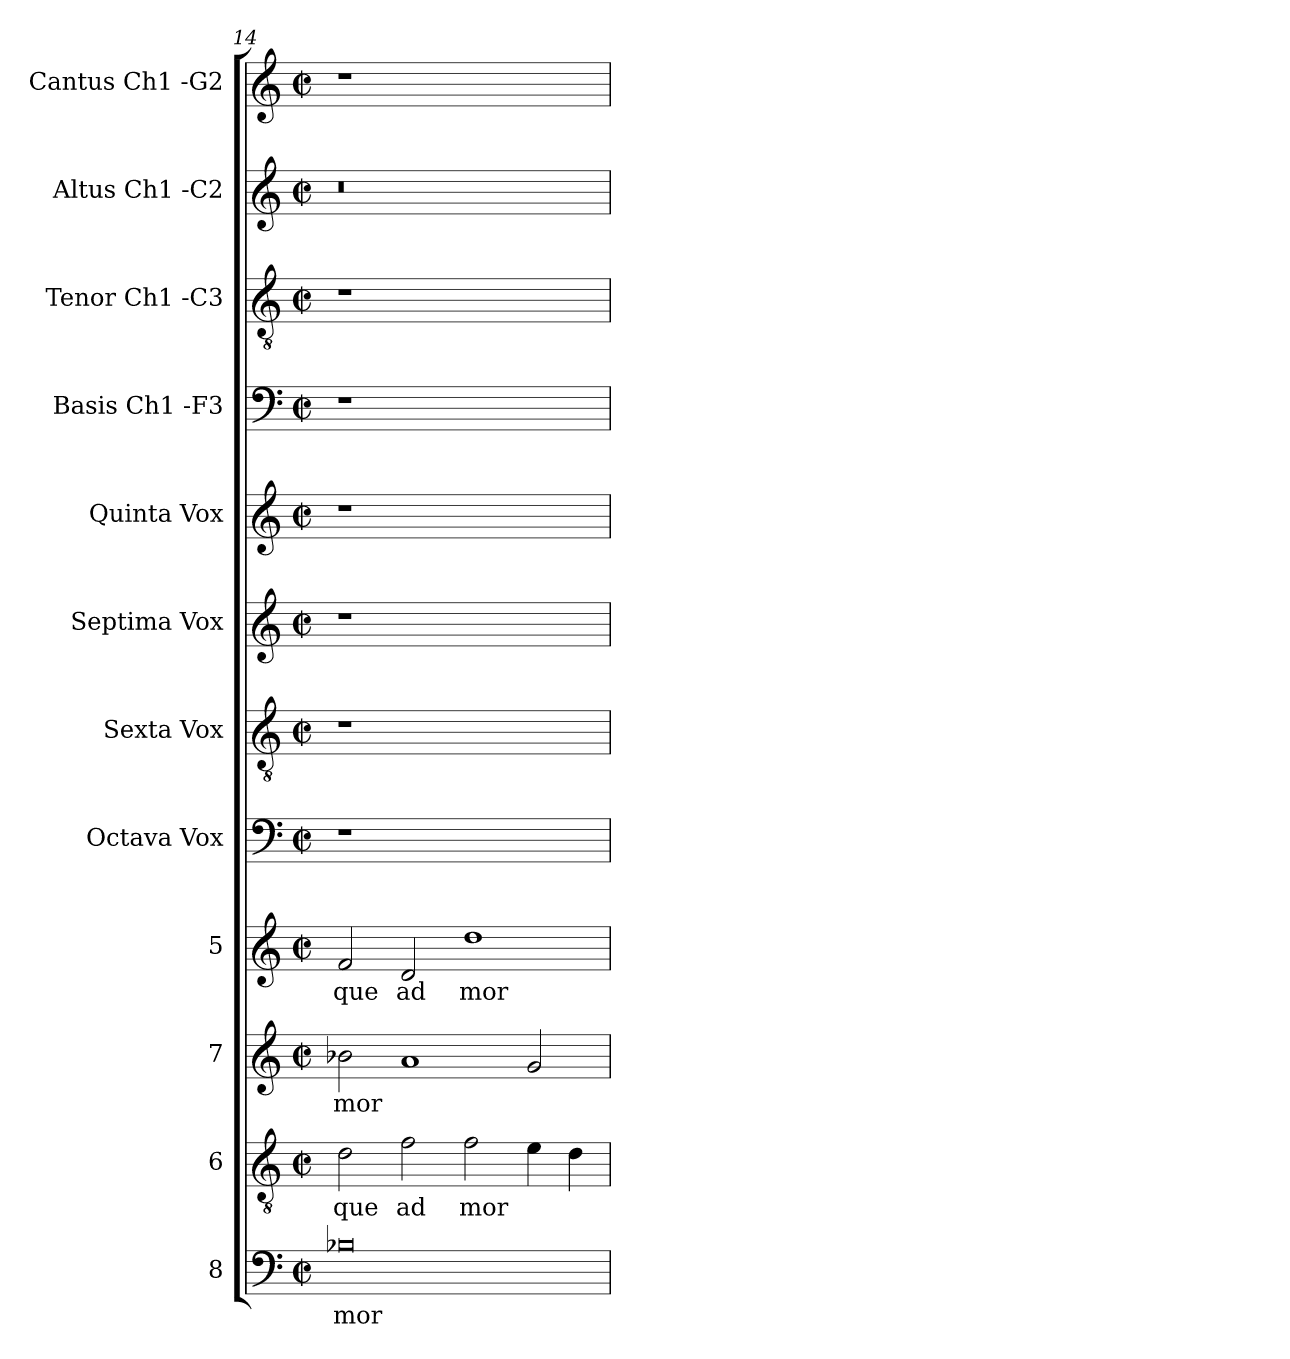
**kern	**text	**kern	**text	**kern	**text	**kern	**text	**kern	**kern	**kern	**kern	**kern	**kern	**kern	**kern
*part12	*part12	*part11	*part11	*part10	*part10	*part9	*part9	*part8	*part7	*part6	*part5	*part4	*part3	*part2	*part1
*staff12	*staff12	*staff11	*staff11	*staff10	*staff10	*staff9	*staff9	*staff8	*staff7	*staff6	*staff5	*staff4	*staff3	*staff2	*staff1
*I"8	*	*I"6	*	*I"7	*	*I"5	*	*I"Octava  Vox	*I"Sexta  Vox	*I"Septima  Vox	*I"Quinta  Vox	*I"Basis  Ch1 -F3	*I"Tenor  Ch1 -C3	*I"Altus  Ch1 -C2	*I"Cantus  Ch1 -G2
*	*	*	*	*	*	*	*	*	*	*	*	*I'B	*I'T	*I'A	*I'C
*clefF4	*	*clefGv2	*	*clefG2	*	*clefG2	*	*clefF4	*clefGv2	*clefG2	*clefG2	*clefF4	*clefGv2	*clefG2	*clefG2
*k[]	*	*k[]	*	*k[]	*	*k[]	*	*k[]	*k[]	*k[]	*k[]	*k[]	*k[]	*k[]	*k[]
*C:	*	*C:	*	*C:	*	*C:	*	*C:	*C:	*C:	*C:	*C:	*C:	*C:	*C:
*M2/2	*	*M2/2	*	*M2/2	*	*M2/2	*	*M2/2	*M2/2	*M2/2	*M2/2	*M2/2	*M2/2	*M2/2	*M2/2
*met(c|)	*	*met(c|)	*	*met(c|)	*	*met(c|)	*	*met(c|)	*met(c|)	*met(c|)	*met(c|)	*met(c|)	*met(c|)	*met(c|)	*met(c|)
=14	=14	=14	=14	=14	=14	=14	=14	=14	=14	=14	=14	=14	=14	=14	=14
!	!LO:LY:b:cj	!	!LO:LY:b:cj	!	!LO:LY:b:cj	!	!LO:LY:b:cj	!	!	!	!	!	!	!	!
0B-X	mor	2d\	-que	2b-X\	mor	2f/	-que	1r	1r	1r	1r	1r	1r	0r	1r
!	!	!	!LO:LY:b:cj	!	!LO:LY:b:cj	!	!LO:LY:b:cj	!	!	!	!	!	!	!	!
.	.	2f\	ad	1a	.	2d/	ad	.	.	.	.	.	.	.	.
!	!	!	!LO:LY:b:cj	!	!	!	!LO:LY:b:cj	!	!	!	!	!	!	!	!
.	.	2f\	mor	.	.	1dd	mor	1ryy	1ryy	1ryy	1ryy	1ryy	1ryy	.	1ryy
!	!	!	!LO:LY:b:cj	!	!LO:LY:b:cj	!	!	!	!	!	!	!	!	!	!
.	.	4e\	.	2g/	.	.	.	.	.	.	.	.	.	.	.
!	!	!	!LO:LY:b:cj	!	!	!	!	!	!	!	!	!	!	!	!
.	.	4d\	.	.	.	.	.	.	.	.	.	.	.	.	.
=	=	=	=	=	=	=	=	=	=	=	=	=	=	=	=
*-	*-	*-	*-	*-	*-	*-	*-	*-	*-	*-	*-	*-	*-	*-	*-
